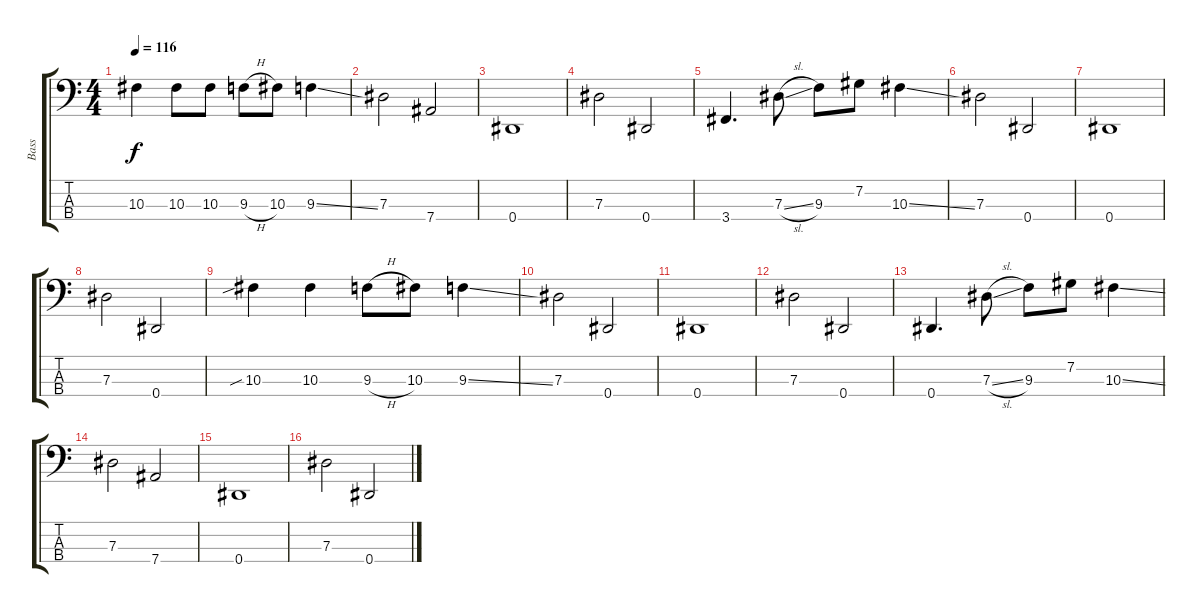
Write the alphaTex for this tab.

\track ("Bass" "Bass") {instrument electricbasspick}
\staff {score tabs}
\tuning (Gb2 Db2 Ab1 Eb1) {hide}
\ts (4 4)
\tempo 116
\clef f4
\ks c
10.3.4{dy f} 10.3.8 10.3.8 9.3{h}.8 10.3.8 9.3{ss}.4 |
7.3.2 7.4.2 |
0.4.1 |
7.3.2 0.4.2 |
3.4.4{d} 7.3{sl}.8 9.3.8 7.2.8 10.3{ss}.4 |
7.3.2 0.4.2 |
0.4.1 |
7.3.2 0.4.2 |
10.3{sib}.4 10.3.4 9.3{h}.8 10.3.8 9.3{ss}.4 |
7.3.2 0.4.2 |
0.4.1 |
7.3.2 0.4.2 |
0.4.4{d} 7.3{sl}.8 9.3.8 7.2.8 10.3{ss}.4 |
7.3.2 7.4.2 |
0.4.1 |
7.3.2 0.4.2
